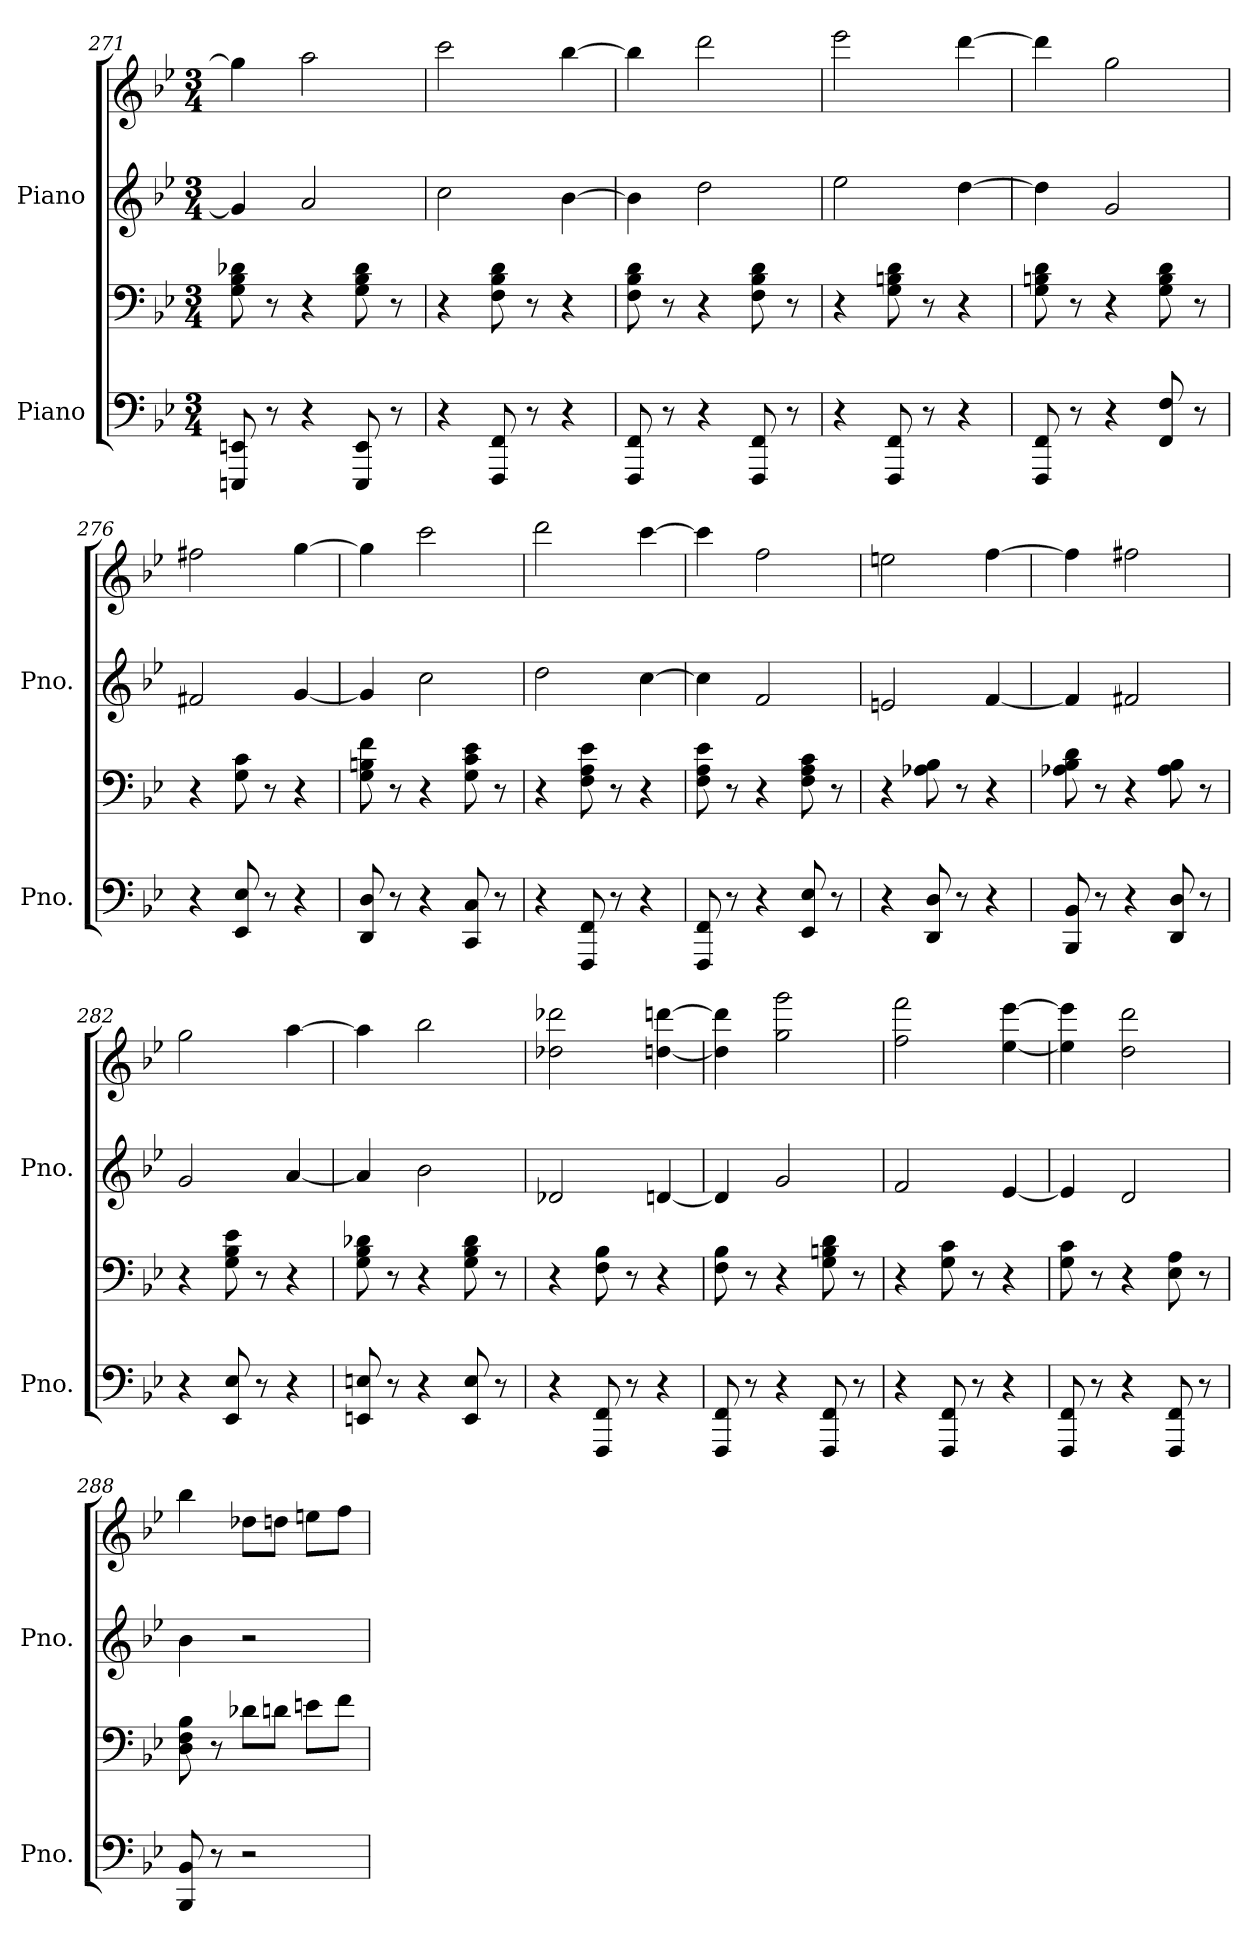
**kern	**kern	**kern	**kern
*part2	*part2	*part1	*part1
*staff4	*staff3	*staff2	*staff1
*I"Piano	*	*I"Piano	*
*I'Pno.	*	*I'Pno.	*
*clefF4	*clefF4	*clefG2	*clefG2
*k[b-e-]	*k[b-e-]	*k[b-e-]	*k[b-e-]
*M3/4	*M3/4	*M3/4	*M3/4
=271	=271	=271	=271
8EEEn/ 8EEn/	8G\ 8B-\ 8d-X\	4g/]	4gg\]
8r	8r	.	.
4r	4r	2a/	2aa\
8EEE/ 8EE/	8G\ 8B-\ 8d-\	.	.
8r	8r	.	.
=272	=272	=272	=272
4r	4r	2cc\	2ccc\
8FFF/ 8FF/	8F\ 8B-\ 8d\	.	.
8r	8r	.	.
4r	4r	[4b-\	[4bb-\
!!LO:LB:g=z
=273	=273	=273	=273
8FFF/ 8FF/	8F\ 8B-\ 8d\	4b-\]	4bb-\]
8r	8r	.	.
4r	4r	2dd\	2ddd\
8FFF/ 8FF/	8F\ 8B-\ 8d\	.	.
8r	8r	.	.
=274	=274	=274	=274
4r	4r	2ee-\	2eee-\
8FFF/ 8FF/	8G\ 8Bn\ 8d\	.	.
8r	8r	.	.
4r	4r	[4dd\	[4ddd\
=275	=275	=275	=275
8FFF/ 8FF/	8G\ 8Bn\ 8d\	4dd\]	4ddd\]
8r	8r	.	.
4r	4r	2g/	2gg\
8FF/ 8F/	8G\ 8B\ 8d\	.	.
8r	8r	.	.
=276	=276	=276	=276
4r	4r	2f#X/	2ff#X\
8EE-/ 8E-/	8G\ 8c\	.	.
8r	8r	.	.
4r	4r	[4g/	[4gg\
=277	=277	=277	=277
8DD/ 8D/	8G\ 8Bn\ 8f\	4g/]	4gg\]
8r	8r	.	.
4r	4r	2cc\	2ccc\
8CC/ 8C/	8G\ 8c\ 8e-\	.	.
8r	8r	.	.
=278	=278	=278	=278
4r	4r	2dd\	2ddd\
8FFF/ 8FF/	8F\ 8A\ 8e-\	.	.
8r	8r	.	.
4r	4r	[4cc\	[4ccc\
=279	=279	=279	=279
8FFF/ 8FF/	8F\ 8A\ 8e-\	4cc\]	4ccc\]
8r	8r	.	.
4r	4r	2f/	2ff\
8EE-/ 8E-/	8F\ 8A\ 8c\	.	.
8r	8r	.	.
!!LO:PB:g=z
=280	=280	=280	=280
4r	4r	2en/	2een\
8DD/ 8D/	8A-X\ 8B-\	.	.
8r	8r	.	.
4r	4r	[4f/	[4ff\
=281	=281	=281	=281
8BBB-/ 8BB-/	8A-X\ 8B-\ 8d\	4f/]	4ff\]
8r	8r	.	.
4r	4r	2f#X/	2ff#X\
8DD/ 8D/	8A-\ 8B-\	.	.
8r	8r	.	.
=282	=282	=282	=282
4r	4r	2g/	2gg\
8EE-/ 8E-/	8G\ 8B-\ 8e-\	.	.
8r	8r	.	.
4r	4r	[4a/	[4aa\
=283	=283	=283	=283
8EEn/ 8En/	8G\ 8B-\ 8d-X\	4a/]	4aa\]
8r	8r	.	.
4r	4r	2b-\	2bb-\
8EE/ 8E/	8G\ 8B-\ 8d-\	.	.
8r	8r	.	.
=284	=284	=284	=284
4r	4r	2d-X/	2dd-X\ 2ddd-X\
8FFF/ 8FF/	8F\ 8B-\	.	.
8r	8r	.	.
4r	4r	[4dn/	[4ddn\ [4dddn\
=285	=285	=285	=285
8FFF/ 8FF/	8F\ 8B-\	4d/]	4dd\] 4ddd\]
8r	8r	.	.
4r	4r	2g/	2gg\ 2ggg\
8FFF/ 8FF/	8G\ 8Bn\ 8d\	.	.
8r	8r	.	.
=286	=286	=286	=286
4r	4r	2f/	2ff\ 2fff\
8FFF/ 8FF/	8G\ 8c\	.	.
8r	8r	.	.
4r	4r	[4e-/	[4ee-\ [4eee-\
!!LO:LB:g=z
=287	=287	=287	=287
8FFF/ 8FF/	8G\ 8c\	4e-/]	4ee-\] 4eee-\]
8r	8r	.	.
4r	4r	2d/	2dd\ 2ddd\
8FFF/ 8FF/	8E-\ 8A\	.	.
8r	8r	.	.
=288	=288	=288	=288
8BBB-/ 8BB-/	8D\ 8F\ 8B-\	4b-\	4bb-\
8r	8r	.	.
2r	8d-X\L	2r	8dd-X\L
.	8dn\J	.	8ddn\J
.	8en\L	.	8een\L
.	8f\J	.	8ff\J
=	=	=	=
*-	*-	*-	*-
